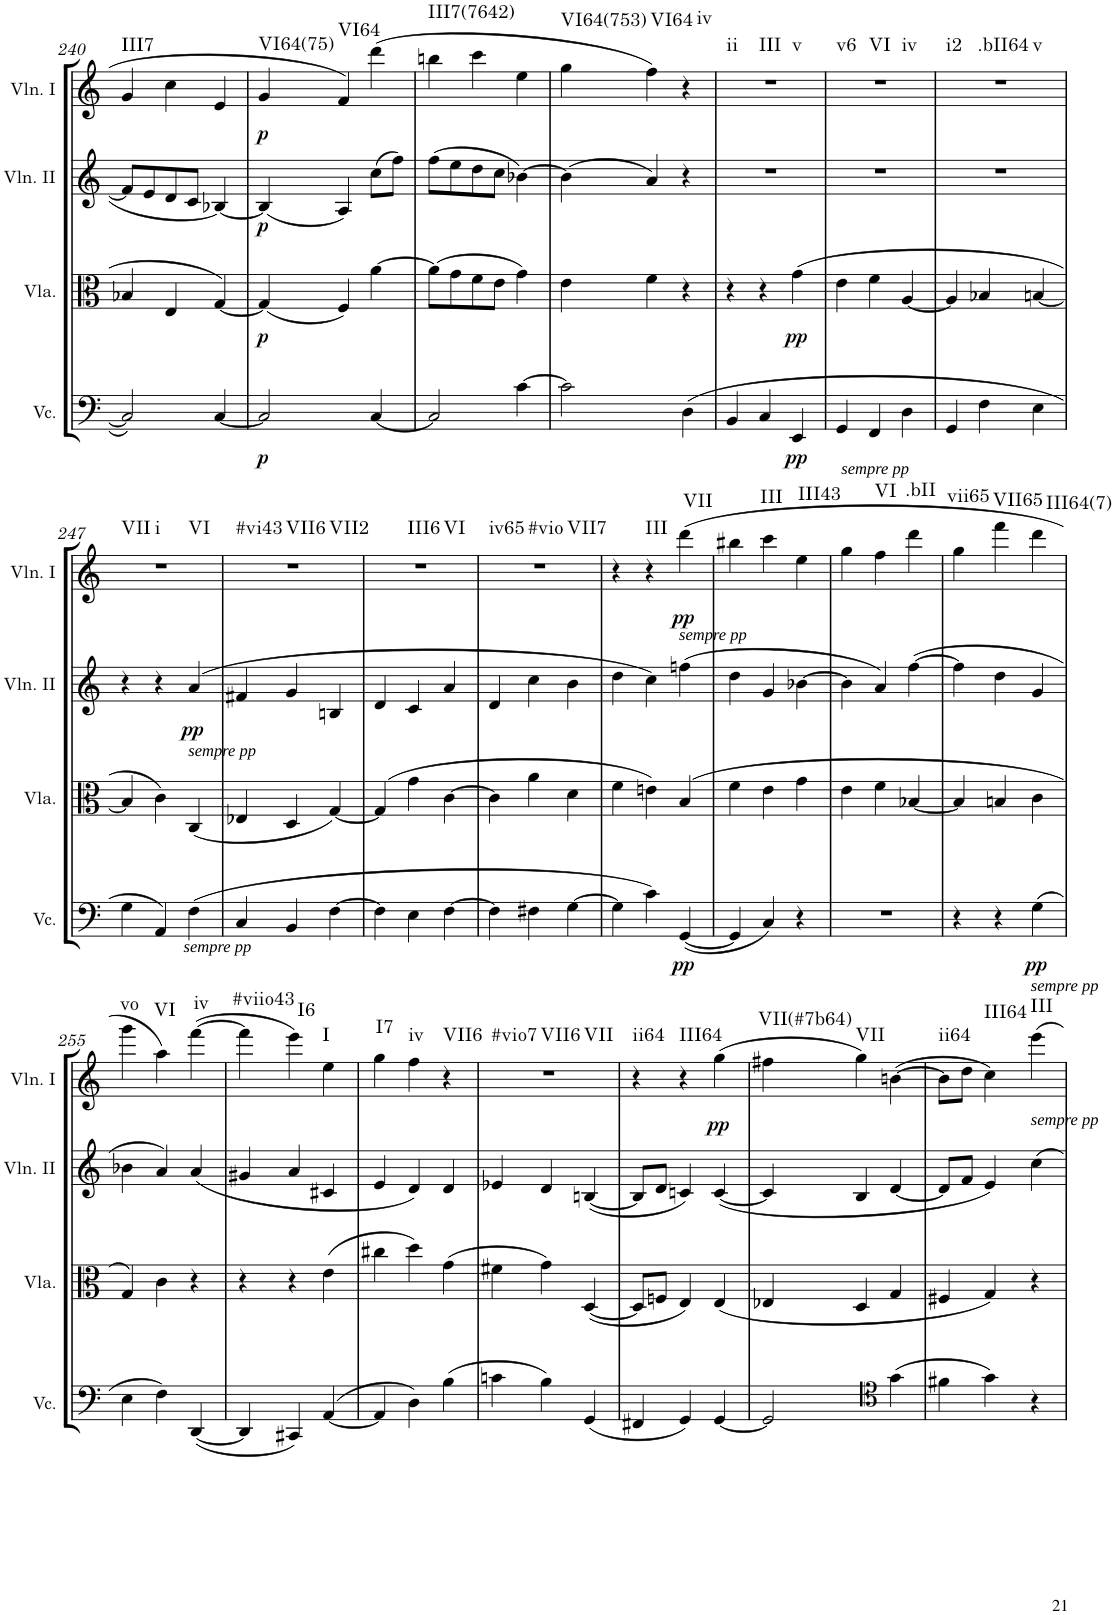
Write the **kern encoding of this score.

**kern	**dynam	**kern	**dynam	**kern	**dynam	**kern	**dynam	**harte
*part4	*part4	*part3	*part3	*part2	*part2	*part1	*part1	*part1
*staff4	*staff4	*staff3	*staff3	*staff2	*staff2	*staff1	*staff1	*
*I"Violoncello	*	*I"Viola	*	*I"Violin II	*	*I"Violin I	*	*
*I'Vc.	*	*I'Vla.	*	*I'Vln. II	*	*I'Vln. I	*	*
!!LO:PB:g=z
*clefF4	*	*clefC3	*	*clefG2	*	*clefG2	*	*
*k[]	*	*k[]	*	*k[]	*	*k[]	*	*
*M3/4	*	*M3/4	*	*M3/4	*	*M3/4	*	*
=240	=240	=240	=240	=240	=240	=240	=240	=240
!	!	!	!	!	!	!	!	!LO:H:kt=III7
2C/]	.	4B-X/	.	8f/L]	.	4g/	.	N
.	.	.	.	8e/	.	.	.	.
.	.	4E/	.	8d/	.	4cc\	.	.
.	.	.	.	8c/J	.	.	.	.
[4C/	.	[4G/	.	[4B-X/	.	4e/	.	.
=241	=241	=241	=241	=241	=241	=241	=241	=241
!	!LO:DY:b	!	!LO:DY:b	!	!LO:DY:b	!	!LO:DY:b	!LO:H:kt=VI64(75)
2C/]	p	(4G/]	p	(4B-/]	p	4g/	p	N
!	!	!	!	!	!	!	!	!LO:H:kt=VI64
.	.	4F/)	.	4A/)	.	4f/	.	N
[4C/	.	[4a\	.	(8cc\L	.	(4ddd\	.	.
.	.	.	.	8ff\J)	.	.	.	.
=242	=242	=242	=242	=242	=242	=242	=242	=242
!	!	!	!	!	!	!	!	!LO:H:kt=III7(7642)
2C/]	.	(8a\L]	.	(8ff\L	.	4bbn\	.	N
.	.	8g\	.	8ee\	.	.	.	.
.	.	8f\	.	8dd\	.	4ccc\	.	.
.	.	8e\J	.	8cc\J	.	.	.	.
[4c\	.	4g\)	.	[4b-X\)	.	4ee\	.	.
=243	=243	=243	=243	=243	=243	=243	=243	=243
!	!	!	!	!	!	!	!	!LO:H:kt=VI64(753)
2c\]	.	4e\	.	(4b-\]	.	4gg\	.	N
!	!	!	!	!	!	!	!	!LO:H:kt=VI64
.	.	4f\	.	4a/)	.	4ff\)	.	N
!	!	!	!	!	!	!	!	!LO:H:kt=iv
(4D\	.	4r	.	4r	.	4r	.	N
=244	=244	=244	=244	=244	=244	=244	=244	=244
!	!	!	!	!	!	!	!	!LO:H:n=1:kt=ii
!	!	!	!	!	!	!	!	!LO:H:n=2:kt=III
!	!	!	!	!	!	!	!	!LO:H:n=3:kt=v
4BB/	.	4r	.	2.r	.	2.r	.	N N N
4C/	.	4r	.	.	.	.	.	.
!	!LO:DY:b	!	!LO:DY:b	!	!	!	!	!
4EE/	pp	(4g\	pp	.	.	.	.	.
=245	=245	=245	=245	=245	=245	=245	=245	=245
!	!	!	!	!	!	!	!	!LO:H:n=1:kt=v6
!	!	!	!	!	!	!	!	!LO:H:n=2:kt=VI
!	!	!	!	!	!	!	!	!LO:H:n=3:kt=iv
4GG/	.	4e\	.	2.r	.	2.r	.	N N N
4FF/	.	4f\	.	.	.	.	.	.
4D\	.	[4A/	.	.	.	.	.	.
=246	=246	=246	=246	=246	=246	=246	=246	=246
!	!	!	!	!	!	!	!	!LO:H:n=1:kt=i2
!	!	!	!	!	!	!	!	!LO:H:n=2:kt=.bII64
!	!	!	!	!	!	!	!	!LO:H:n=3:kt=v
4GG/	.	4A/]	.	2.r	.	2.r	.	N N N
4F\	.	4B-X/	.	.	.	.	.	.
4E\	.	[4Bn/	.	.	.	.	.	.
!!LO:LB:g=z
=247	=247	=247	=247	=247	=247	=247	=247	=247
!	!	!	!	!	!	!	!	!LO:H:n=1:kt=VII
!	!	!	!	!	!	!	!	!LO:H:n=2:kt=i
!	!	!	!	!	!	!	!	!LO:H:n=3:kt=VI
4G\	.	4B/]	.	4r	.	2.r	.	N N N
4AA/)	.	4c\)	.	4r	.	.	.	.
!	!	!LO:TX:a:i:t=sempre pp	!	!	!	!	!	!
!LO:TX:b:i:t=sempre pp	!	!	!	!	!	!	!	!
!	!	!	!	!	!LO:DY:b	!	!	!
(4F\	.	(4C/	.	(4a/	pp	.	.	.
=248	=248	=248	=248	=248	=248	=248	=248	=248
!	!	!	!	!	!	!	!	!LO:H:n=1:kt=#vi43
!	!	!	!	!	!	!	!	!LO:H:n=2:kt=VII6
!	!	!	!	!	!	!	!	!LO:H:n=3:kt=VII2
4C/	.	4E-X/	.	4f#X/	.	2.r	.	N N N
4BB/	.	4D/	.	4g/	.	.	.	.
[4F\	.	[4G/)	.	4Bn/	.	.	.	.
=249	=249	=249	=249	=249	=249	=249	=249	=249
!	!	!	!	!	!	!	!	!LO:H:n=1:kt=III6
!	!	!	!	!	!	!	!	!LO:H:n=2:kt=VI
4F\]	.	(4G/]	.	4d/	.	2.r	.	N N
4E\	.	4g\	.	4c/	.	.	.	.
[4F\	.	[4c\	.	4a/	.	.	.	.
=250	=250	=250	=250	=250	=250	=250	=250	=250
!	!	!	!	!	!	!	!	!LO:H:n=1:kt=iv65
!	!	!	!	!	!	!	!	!LO:H:n=2:kt=#vio
!	!	!	!	!	!	!	!	!LO:H:n=3:kt=VII7
4F\]	.	4c\]	.	4d/	.	2.r	.	N N N
4F#X\	.	4a\	.	4cc\	.	.	.	.
[4G\	.	4d\	.	4b\	.	.	.	.
=251	=251	=251	=251	=251	=251	=251	=251	=251
4G\]	.	4f\	.	4dd\	.	4r	.	.
!	!	!	!	!	!	!	!	!LO:H:kt=III
4c\)	.	4en\)	.	4cc\)	.	4r	.	N
!	!	!	!	!LO:TX:a:i:t=sempre pp	!	!	!	!
!	!LO:DY:b	!	!	!	!	!	!LO:DY:b	!LO:H:kt=VII
([4GG/	pp	(4B/	.	(4ffn\	.	(4ddd\	pp	N
=252	=252	=252	=252	=252	=252	=252	=252	=252
4GG/]	.	4f\	.	4dd\	.	4bb#X\	.	.
!	!	!	!	!	!	!	!	!LO:H:kt=III
4C/)	.	4e\	.	4g/	.	4ccc\	.	N
!	!	!	!	!	!	!	!	!LO:H:kt=III43
4r	.	4g\	.	[4b-X\	.	4ee\	.	N
=253	=253	=253	=253	=253	=253	=253	=253	=253
!	!	!	!	!	!	!LO:TX:a:i:t=sempre pp	!	!
2.r	.	4e\	.	4b-\]	.	4gg\	.	.
!	!	!	!	!	!	!	!	!LO:H:kt=VI
.	.	4f\	.	4a/)	.	4ff\	.	N
!	!	!	!	!	!	!	!	!LO:H:kt=.bII
.	.	[4B-X/	.	([4ff\	.	4ddd\	.	N
=254	=254	=254	=254	=254	=254	=254	=254	=254
!	!	!	!	!	!	!	!	!LO:H:kt=vii65
4r	.	4B-/]	.	4ff\]	.	4gg\	.	N
!	!	!	!	!	!	!	!	!LO:H:kt=VII65
4r	.	4Bn/	.	4dd\	.	4fff\	.	N
!	!LO:DY:b	!	!	!	!	!	!	!LO:H:kt=III64(7)
(4G\	pp	4c\	.	4g/	.	4ddd\	.	N
!!LO:LB:g=z
=255	=255	=255	=255	=255	=255	=255	=255	=255
!	!	!	!	!	!	!	!	!LO:H:kt=vo
4E\	.	4G/)	.	4b-X\	.	4ggg\	.	N
!	!	!	!	!	!	!	!	!LO:H:kt=VI
4F\)	.	4c\	.	4a/)	.	4aa\)	.	N
!	!	!	!	!	!	!	!	!LO:H:kt=iv
([4DD/	.	4r	.	(4a/	.	([4fff\	.	N
=256	=256	=256	=256	=256	=256	=256	=256	=256
!	!	!	!	!	!	!	!	!LO:H:kt=#viio43
4DD/]	.	4r	.	4g#X/	.	4fff\]	.	N
!	!	!	!	!	!	!	!	!LO:H:kt=I6
4CC#X/)	.	4r	.	4a/	.	4eee\)	.	N
!	!	!	!	!	!	!	!	!LO:H:kt=I
([4AA/	.	(4e\	.	4c#X/	.	4ee\	.	N
=257	=257	=257	=257	=257	=257	=257	=257	=257
!	!	!	!	!	!	!	!	!LO:H:kt=I7
4AA/]	.	4cc#X\	.	4e/	.	4gg\	.	N
!	!	!	!	!	!	!	!	!LO:H:kt=iv
4D\)	.	4dd\)	.	4d/)	.	4ff\	.	N
!	!	!	!	!	!	!	!	!LO:H:kt=VII6
(4B\	.	(4g\	.	4d/	.	4r	.	N
=258	=258	=258	=258	=258	=258	=258	=258	=258
!	!	!	!	!	!	!	!	!LO:H:n=1:kt=#vio7
!	!	!	!	!	!	!	!	!LO:H:n=2:kt=VII6
!	!	!	!	!	!	!	!	!LO:H:n=3:kt=VII
4cn\	.	4f#X\	.	4e-X/	.	2.r	.	N N N
4B\)	.	4g\)	.	4d/	.	.	.	.
(4GG/	.	([4D/	.	([4Bn/	.	.	.	.
=259	=259	=259	=259	=259	=259	=259	=259	=259
!	!	!	!	!	!	!	!	!LO:H:kt=ii64
4FF#X/	.	8D/L]	.	8B/L]	.	4r	.	N
.	.	8Fn/J	.	8d/J	.	.	.	.
!	!	!	!	!	!	!	!	!LO:H:kt=III64
4GG/)	.	4E/)	.	4cn/)	.	4r	.	N
!	!	!	!	!	!	!	!LO:DY:b	!
[4GG/	.	(4E/	.	([4c/	.	(4gg\	pp	.
=260	=260	=260	=260	=260	=260	=260	=260	=260
!	!	!	!	!	!	!	!	!LO:H:kt=VII(#7b64)
2GG/]	.	4E-X/	.	4c/]	.	4ff#X\	.	N
!	!	!	!	!	!	!	!	!LO:H:kt=VII
.	.	4D/	.	4B/	.	4gg\)	.	N
*clefC4	*	*	*	*	*	*	*	*
(4g\	.	4G/	.	[4d/	.	([4bn\	.	.
=261	=261	=261	=261	=261	=261	=261	=261	=261
!	!	!	!	!	!	!	!	!LO:H:kt=ii64
4f#X\	.	4F#X/	.	8d/L]	.	8b\L]	.	N
.	.	.	.	8f/J	.	8dd\J	.	.
!	!	!	!	!	!	!	!	!LO:H:kt=III64
4g\)	.	4G/)	.	4e/)	.	4cc\)	.	N
!	!	!	!	!	!	!LO:TX:a:i:t=sempre pp	!	!
!	!	!	!	!LO:TX:a:i:t=sempre pp	!	!	!	!LO:H:kt=III
4r	.	4r	.	4cc\	.	4eee\	.	N
=	=	=	=	=	=	=	=	=
*-	*-	*-	*-	*-	*-	*-	*-	*-
